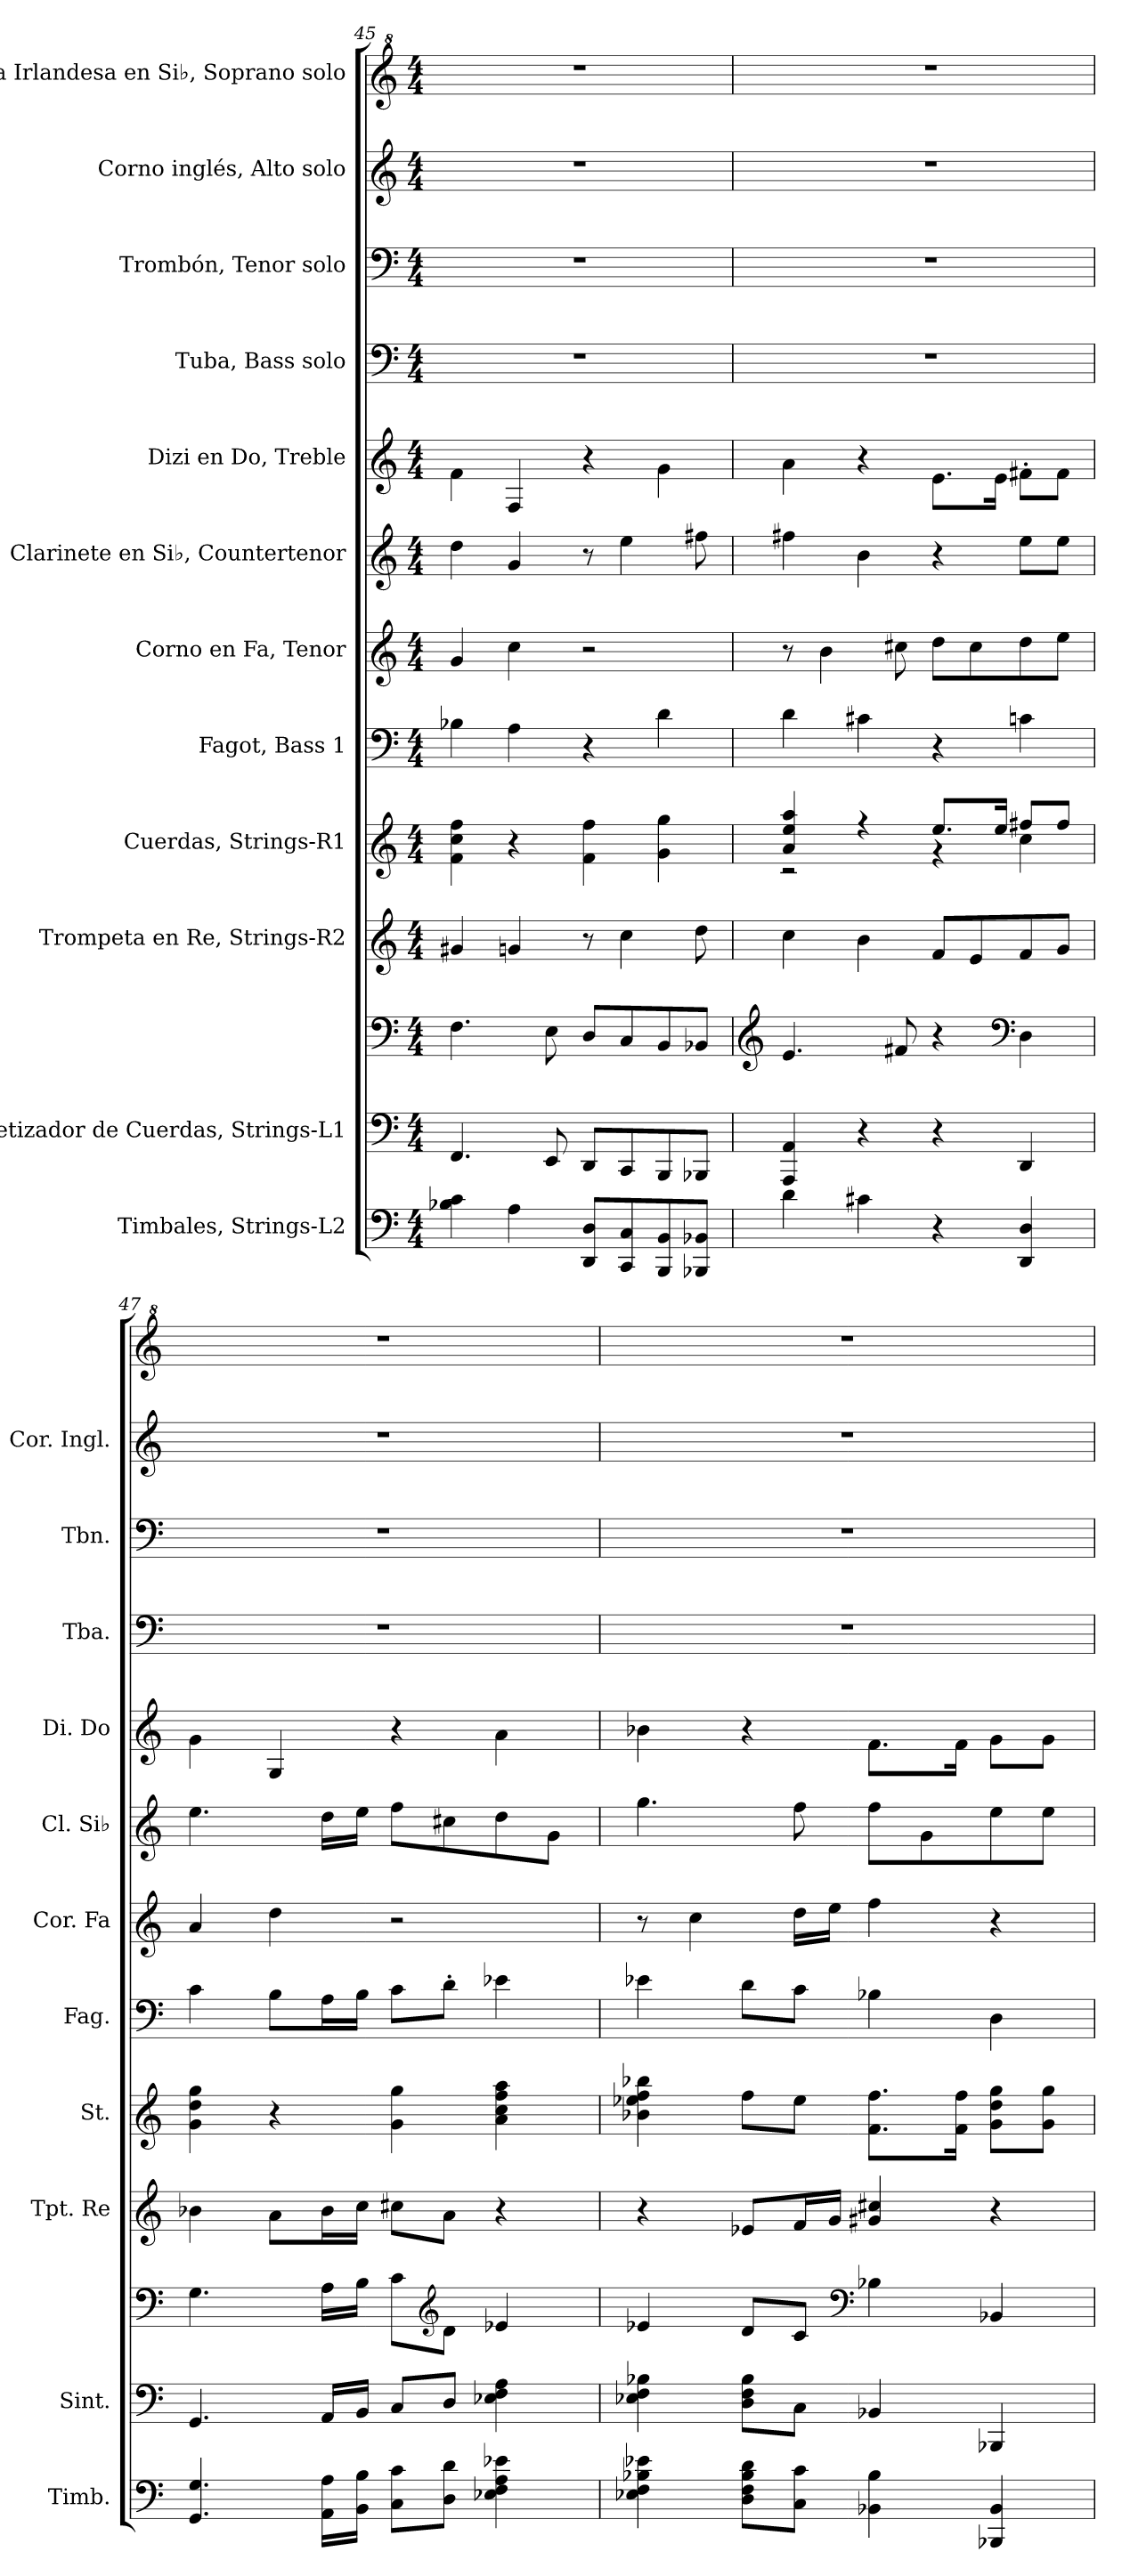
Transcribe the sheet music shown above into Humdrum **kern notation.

**kern	**kern	**kern	**kern	**kern	**kern	**kern	**kern	**kern	**kern	**kern	**kern	**kern
*part12	*part11	*part11	*part10	*part9	*part8	*part7	*part6	*part5	*part4	*part3	*part2	*part1
*staff13	*staff12	*staff11	*staff10	*staff9	*staff8	*staff7	*staff6	*staff5	*staff4	*staff3	*staff2	*staff1
*I"Timbales, Strings-L2	*I"Sintetizador de Cuerdas, Strings-L1	*	*I"Trompeta en Re, Strings-R2	*I"Cuerdas, Strings-R1	*I"Fagot, Bass 1	*I"Corno en Fa, Tenor	*I"Clarinete en Si♭, Countertenor	*I"Dizi en Do, Treble	*I"Tuba, Bass solo	*I"Trombón, Tenor solo	*I"Corno inglés, Alto solo	*I"Flauta Irlandesa en Si♭, Soprano solo
*I'Timb.	*I'Sint.	*	*I'Tpt. Re	*I'St.	*I'Fag.	*I'Cor. Fa	*I'Cl. Si♭	*I'Di. Do	*I'Tba.	*I'Tbn.	*I'Cor. Ingl.	*
*clefF4	*clefF4	*clefF4	*clefG2	*clefG2	*clefF4	*clefG2	*clefG2	*clefG2	*clefF4	*clefF4	*clefG2	*clefG^2
*	*	*	*ITrd-1c-2	*	*	*ITrd4c7	*ITrd1c2	*ITrd-7c-12	*	*	*ITrd4c7	*
*k[]	*k[]	*k[]	*k[f#c#]	*k[]	*k[]	*k[b-]	*k[b-e-]	*k[]	*k[]	*k[]	*k[b-]	*k[]
*M4/4	*M4/4	*M4/4	*M4/4	*M4/4	*M4/4	*M4/4	*M4/4	*M4/4	*M4/4	*M4/4	*M4/4	*M4/4
=45	=45	=45	=45	=45	=45	=45	=45	=45	=45	=45	=45	=45
4B-X\ 4c\	4.FF/	4.F\	4a#X/	4f\ 4cc\ 4ff\	4B-X\	4c/	4cc\	4ff\	1r	1r	1r	1r
4A\	.	.	4an/	4r	4A\	4f\	4f/	4f/	.	.	.	.
.	8EE/	8E\	.	.	.	.	.	.	.	.	.	.
8DD/ 8D/L	8DD/L	8D/L	8r	4f\ 4ff\	4r	2r	8r	4r	.	.	.	.
8CC/ 8C/	8CC/	8C/	4dd\	.	.	.	4dd\	.	.	.	.	.
8BBB/ 8BB/	8BBB/	8BB/	.	4g\ 4gg\	4d\	.	.	4gg\	.	.	.	.
8BBB-X/ 8BB-X/J	8BBB-X/J	8BB-X/J	8ee\	.	.	.	8een\	.	.	.	.	.
!!LO:PB:g=z
=46	=46	=46	=46	=46	=46	=46	=46	=46	=46	=46	=46	=46
*	*	*clefG2	*	*	*	*	*	*	*	*	*	*
*	*	*	*	*^	*	*	*	*	*	*	*	*
4d\	4AAA/ 4AA/	4.e/	4dd\	4a/ 4ee/ 4aa/	2r	4d\	8r	4een\	4aa\	1r	1r	1r	1r
.	.	.	.	.	.	.	4e\	.	.	.	.	.	.
4c#X\	4r	.	4cc#\	4r	.	4c#X\	.	4a\	4r	.	.	.	.
.	.	8f#X/	.	.	.	.	8f#X\	.	.	.	.	.	.
4r	4r	4r	8g/L	8.ee/L	4r	4r	8g\L	4r	8.ee\L	.	.	.	.
.	.	.	8f#/	.	.	.	8f#\	.	.	.	.	.	.
.	.	.	.	16ee/Jk	.	.	.	.	16ee\Jk	.	.	.	.
*	*	*clefF4	*	*	*	*	*	*	*	*	*	*	*
4DD/ 4D/	4DD/	4D\	8g/	8ff#X/L	4cc\	4cn\	8g\	8dd\L	8ff#X'\L	.	.	.	.
.	.	.	8a/J	8ff#/J	.	.	8a\J	8dd\J	8ff#\J	.	.	.	.
*	*	*	*	*v	*v	*	*	*	*	*	*	*	*
=47	=47	=47	=47	=47	=47	=47	=47	=47	=47	=47	=47	=47
4.GG/ 4.G/	4.GG/	4.G\	4ccn\	4g\ 4dd\ 4gg\	4c\	4d/	4.dd\	4gg\	1r	1r	1r	1r
.	.	.	8b\L	4r	8B\L	4g\	.	4g/	.	.	.	.
16AA\ 16A\LL	16AA/LL	16A\LL	16cc\L	.	16A\L	.	16cc\LL	.	.	.	.	.
16BB\ 16B\JJ	16BB/JJ	16B\JJ	16dd\JJ	.	16B\JJ	.	16dd\JJ	.	.	.	.	.
8C\ 8c\L	8C/L	8c\L	8dd#X\L	4g\ 4gg\	8c\L	2r	8ee-\L	4r	.	.	.	.
*	*	*clefG2	*	*	*	*	*	*	*	*	*	*
8D\ 8d\J	8D/J	8d\J	8b\J	.	8d'\J	.	8bn\	.	.	.	.	.
4E-X\ 4F\ 4A\ 4e-X\	4E-X\ 4F\ 4A\	4e-X/	4r	4a\ 4cc\ 4ff\ 4aa\	4e-X\	.	8cc\	4aa\	.	.	.	.
.	.	.	.	.	.	.	8f\J	.	.	.	.	.
=48	=48	=48	=48	=48	=48	=48	=48	=48	=48	=48	=48	=48
4E-X\ 4F\ 4B-X\ 4e-X\	4E-X\ 4F\ 4B-X\	4e-X/	4r	4b-X\ 4ee-X\ 4ff\ 4bb-X\	4e-X\	8r	4.ff\	4bb-X\	1r	1r	1r	1r
.	.	.	.	.	.	4f\	.	.	.	.	.	.
8D\ 8F\ 8B-\ 8d\L	8D\ 8F\ 8B-\L	8d/L	8fn/L	8ff\L	8d\L	.	.	4r	.	.	.	.
8C\ 8c\J	8C\J	8c/J	16g/L	8ee-\J	8c\J	16g\LL	8ee-\	.	.	.	.	.
.	.	.	16a/JJ	.	.	16a\JJ	.	.	.	.	.	.
*	*	*clefF4	*	*	*	*	*	*	*	*	*	*
4BB-X\ 4B-\	4BB-X/	4B-X\	4a#X/ 4dd#X/	8.f\ 8.ff\L	4B-X\	4b-\	8ee-\L	8.ff\L	.	.	.	.
.	.	.	.	.	.	.	8f\	.	.	.	.	.
.	.	.	.	16f\ 16ff\Jk	.	.	.	16ff\Jk	.	.	.	.
4BBB-X/ 4BB-/	4BBB-X/	4BB-X/	4r	8g\ 8dd\ 8gg\L	4D\	4r	8dd\	8gg\L	.	.	.	.
.	.	.	.	8g\ 8gg\J	.	.	8dd\J	8gg\J	.	.	.	.
=	=	=	=	=	=	=	=	=	=	=	=	=
*-	*-	*-	*-	*-	*-	*-	*-	*-	*-	*-	*-	*-
